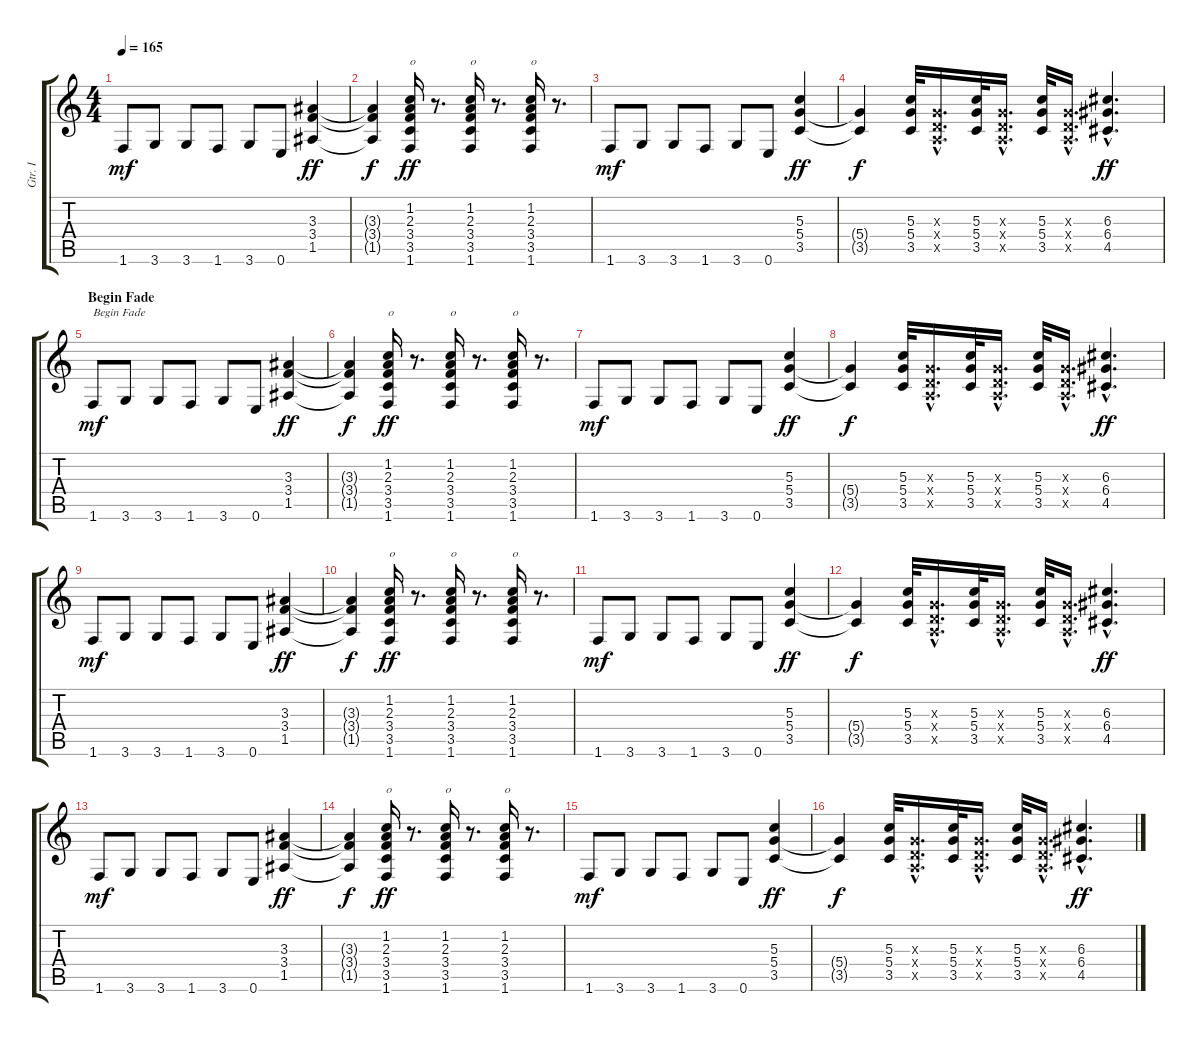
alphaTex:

\track ("Gtr. I" "Gtr. I") {instrument overdrivenguitar}
\staff {score tabs}
\tuning (E4 B3 G3 D3 A2 E2) {hide}
\ts (4 4)
\tempo 165
\clef g2
\ks c
1.6.8{dy mf} 3.6.8 3.6.8 1.6.8 3.6.8 0.6.8 (3.3 3.4 1.5).4{dy ff} |
(3.3{t} 3.4{t} 1.5{t}).4{dy f} (1.2 2.3 3.4 3.5 1.6).16{txt "o" dy ff} r.8{d} (1.2 2.3 3.4 3.5 1.6).16{txt "o"} r.8{d} (1.2 2.3 3.4 3.5 1.6).16{txt "o"} r.8{d} |
1.6.8{dy mf} 3.6.8 3.6.8 1.6.8 3.6.8 0.6.8 (5.3 5.4 3.5).4{dy ff} |
(5.4{t} 3.5{t}).4{dy f} (5.3 5.4 3.5).32 (0.3{hac x} 0.4{hac x} 0.5{hac x}).16{d} (5.3 5.4 3.5).32 (0.3{hac x} 0.4{hac x} 0.5{hac x}).16{d} (5.3 5.4 3.5).32 (0.3{hac x} 0.4{hac x} 0.5{hac x}).16{d} (6.3{hac} 6.4{hac} 4.5{hac}).4{d dy ff} |
\section ("" "Begin Fade")
1.6.8{txt "Begin Fade" dy mf volume 12} 3.6.8 3.6.8 1.6.8 3.6.8 0.6.8 (3.3 3.4 1.5).4{dy ff} |
(3.3{t} 3.4{t} 1.5{t}).4{dy f volume 12} (1.2 2.3 3.4 3.5 1.6).16{txt "o" dy ff} r.8{d} (1.2 2.3 3.4 3.5 1.6).16{txt "o"} r.8{d} (1.2 2.3 3.4 3.5 1.6).16{txt "o"} r.8{d} |
1.6.8{dy mf volume 12} 3.6.8 3.6.8{volume 11} 1.6.8 3.6.8 0.6.8 (5.3 5.4 3.5).4{dy ff} |
(5.4{t} 3.5{t}).4{dy f volume 11} (5.3 5.4 3.5).32{volume 10} (0.3{hac x} 0.4{hac x} 0.5{hac x}).16{d} (5.3 5.4 3.5).32 (0.3{hac x} 0.4{hac x} 0.5{hac x}).16{d} (5.3 5.4 3.5).32 (0.3{hac x} 0.4{hac x} 0.5{hac x}).16{d} (6.3{hac} 6.4{hac} 4.5{hac}).4{d dy ff} |
1.6.8{dy mf volume 10} 3.6.8 3.6.8{volume 9} 1.6.8 3.6.8 0.6.8 (3.3 3.4 1.5).4{dy ff} |
(3.3{t} 3.4{t} 1.5{t}).4{dy f volume 9} (1.2 2.3 3.4 3.5 1.6).16{txt "o" dy ff volume 8} r.8{d} (1.2 2.3 3.4 3.5 1.6).16{txt "o"} r.8{d} (1.2 2.3 3.4 3.5 1.6).16{txt "o"} r.8{d} |
1.6.8{dy mf volume 8} 3.6.8 3.6.8{volume 7} 1.6.8 3.6.8 0.6.8 (5.3 5.4 3.5).4{dy ff} |
(5.4{t} 3.5{t}).4{dy f volume 7} (5.3 5.4 3.5).32{volume 6} (0.3{hac x} 0.4{hac x} 0.5{hac x}).16{d} (5.3 5.4 3.5).32 (0.3{hac x} 0.4{hac x} 0.5{hac x}).16{d} (5.3 5.4 3.5).32 (0.3{hac x} 0.4{hac x} 0.5{hac x}).16{d} (6.3{hac} 6.4{hac} 4.5{hac}).4{d dy ff} |
1.6.8{dy mf volume 6} 3.6.8 3.6.8{volume 5} 1.6.8 3.6.8 0.6.8 (3.3 3.4 1.5).4{dy ff} |
(3.3{t} 3.4{t} 1.5{t}).4{dy f volume 5} (1.2 2.3 3.4 3.5 1.6).16{txt "o" dy ff volume 4} r.8{d} (1.2 2.3 3.4 3.5 1.6).16{txt "o"} r.8{d} (1.2 2.3 3.4 3.5 1.6).16{txt "o"} r.8{d} |
1.6.8{dy mf volume 4} 3.6.8 3.6.8{volume 3} 1.6.8 3.6.8 0.6.8 (5.3 5.4 3.5).4{dy ff} |
(5.4{t} 3.5{t}).4{dy f volume 3} (5.3 5.4 3.5).32 (0.3{hac x} 0.4{hac x} 0.5{hac x}).16{d} (5.3 5.4 3.5).32 (0.3{hac x} 0.4{hac x} 0.5{hac x}).16{d} (5.3 5.4 3.5).32 (0.3{hac x} 0.4{hac x} 0.5{hac x}).16{d} (6.3{hac} 6.4{hac} 4.5{hac}).4{d dy ff}
